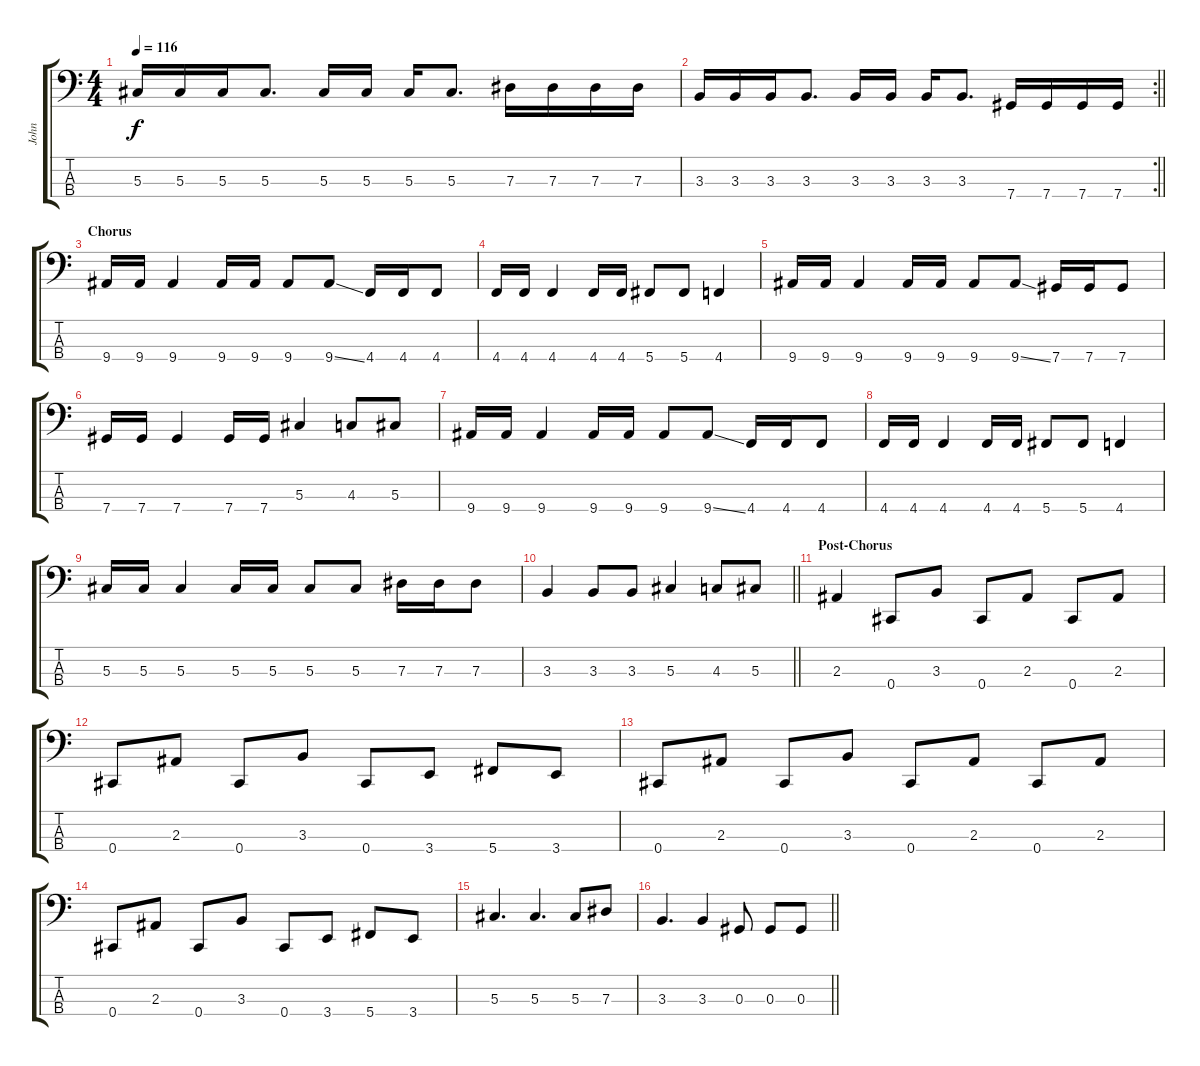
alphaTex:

\track ("John" "John") {instrument electricbassfinger}
\staff {score tabs}
\tuning (Gb2 Db2 Ab1 Db1) {hide}
\ts (4 4)
\tempo 116
\clef f4
\ks c
5.3.16{dy f} 5.3.16 5.3.16 5.3.8{d} 5.3.16 5.3.16 5.3.16 5.3.8{d} 7.3.16 7.3.16 7.3.16 7.3.16 |
\rc 2
\barLineRight lightlight
3.3.16 3.3.16 3.3.16 3.3.8{d} 3.3.16 3.3.16 3.3.16 3.3.8{d} 7.4.16 7.4.16 7.4.16 7.4.16 |
\section ("" "Chorus")
9.4.16 9.4.16 9.4.4 9.4.16 9.4.16 9.4.8 9.4{ss}.8 4.4.16 4.4.16 4.4.8 |
4.4.16 4.4.16 4.4.4 4.4.16 4.4.16 5.4.8 5.4.8 4.4.4 |
9.4.16 9.4.16 9.4.4 9.4.16 9.4.16 9.4.8 9.4{ss}.8 7.4.16 7.4.16 7.4.8 |
7.4.16 7.4.16 7.4.4 7.4.16 7.4.16 5.3.4 4.3.8 5.3.8 |
9.4.16 9.4.16 9.4.4 9.4.16 9.4.16 9.4.8 9.4{ss}.8 4.4.16 4.4.16 4.4.8 |
4.4.16 4.4.16 4.4.4 4.4.16 4.4.16 5.4.8 5.4.8 4.4.4 |
5.3.16 5.3.16 5.3.4 5.3.16 5.3.16 5.3.8 5.3.8 7.3.16 7.3.16 7.3.8 |
\barLineRight lightlight
3.3.4 3.3.8 3.3.8 5.3.4 4.3.8 5.3.8 |
\section ("" "Post-Chorus")
2.3.4 0.4.8 3.3.8 0.4.8 2.3.8 0.4.8 2.3.8 |
0.4.8 2.3.8 0.4.8 3.3.8 0.4.8 3.4.8 5.4.8 3.4.8 |
0.4.8 2.3.8 0.4.8 3.3.8 0.4.8 2.3.8 0.4.8 2.3.8 |
0.4.8 2.3.8 0.4.8 3.3.8 0.4.8 3.4.8 5.4.8 3.4.8 |
5.3.4{d} 5.3.4{d} 5.3.8 7.3.8 |
\barLineRight lightlight
3.3.4{d} 3.3.4 0.3.8 0.3.8 0.3.8
